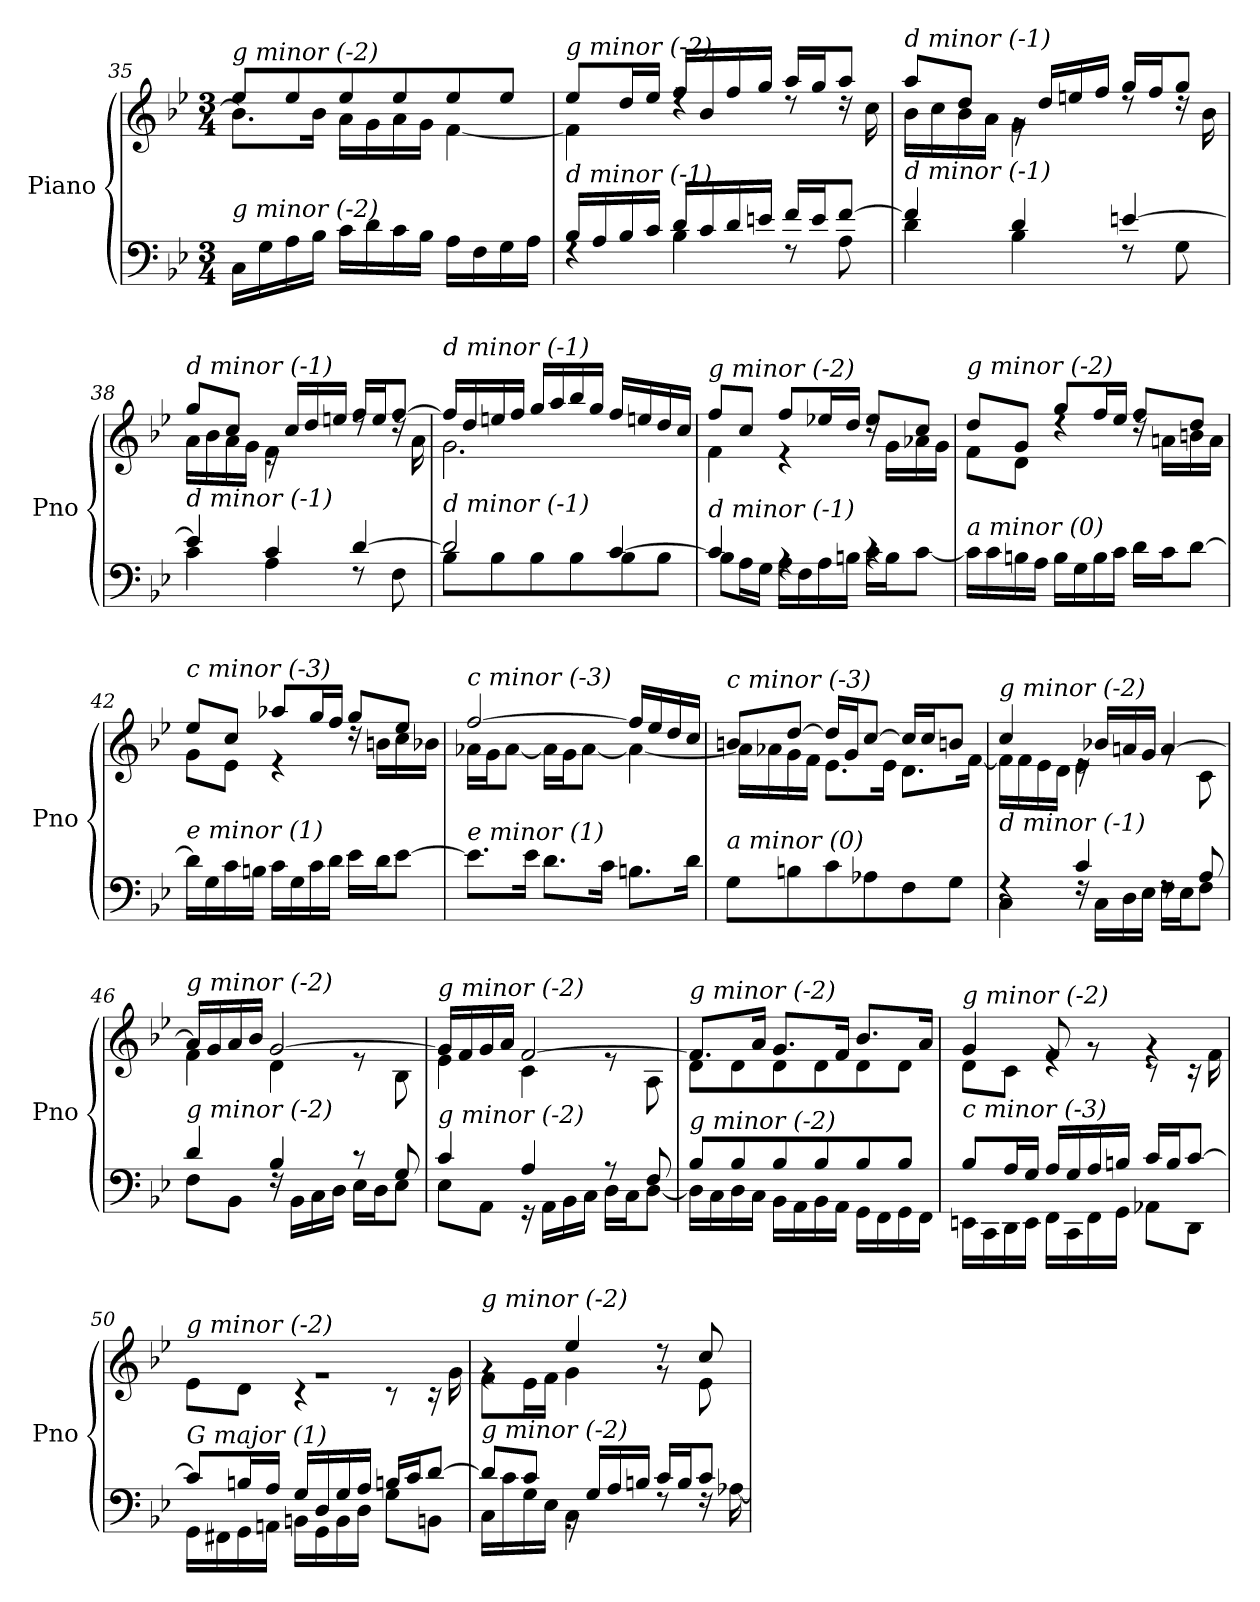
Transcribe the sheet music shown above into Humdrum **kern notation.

**kern	**kern
*part1	*part1
*staff2	*staff1
*I"Piano	*
*I'Pno	*
!!LO:LB:g=z
*clefF4	*clefG2
*k[b-e-]	*k[b-e-]
*M3/4	*M3/4
=35	=35
*	*^
!	!LO:TX:i:t=g minor (-2)	!
!LO:TX:i:t=g minor (-2)	!	!
16C\LL	8ee-/L	8.b-\L]
16G\	.	.
16A\	8ee-/	.
16B-\JJ	.	16b-\Jk
16c\LL	8ee-/	16a\LL
16d\	.	16g\
16c\	8ee-/	16a\
16B-\JJ	.	16g\JJ
16A\LL	8ee-/	[4f\
16F\	.	.
16G\	8ee-/J	.
16A\JJ	.	.
=36	=36	=36
*^	*	*
!	!	!LO:TX:i:t=g minor (-2)	!
!LO:TX:i:t=d minor (-1)	!	!	!
16B-/LL	4rF	8ee-/L	4f\]
16A/	.	.	.
16B-/	.	16dd/L	.
16c/JJ	.	16ee-/JJ	.
16d/LL	4B-\	16ff/LL	4rdd
16c/	.	16b-/	.
16d/	.	16ff/	.
16en/JJ	.	16gg/JJ	.
16f/LL	8rF	16aa/LL	8rdd
16e/J	.	16gg/J	.
[8f/J	8A\	8aa/J	16rdd
.	.	.	16cc\
=37	=37	=37	=37
!	!	!LO:TX:i:t=d minor (-1)	!
!LO:TX:i:t=d minor (-1)	!	!	!
4f/]	4d\	8aa/L	16b-\LL
.	.	.	16cc\
.	.	8dd/J	16b-\
.	.	.	16a\JJ
4d/	4B-\	16rg	4g\
.	.	16dd/LL	.
.	.	16een/	.
.	.	16ff/JJ	.
[4en/	8rF	16gg/LL	8rdd
.	.	16ff/J	.
.	8G\	8gg/J	16rdd
.	.	.	16b-\
=38	=38	=38	=38
!	!	!LO:TX:i:t=d minor (-1)	!
!LO:TX:i:t=d minor (-1)	!	!	!
4e/]	4c\	8gg/L	16a\LL
.	.	.	16b-\
.	.	8cc/J	16a\
.	.	.	16g\JJ
4c/	4A\	16re	4f\
.	.	16cc/LL	.
.	.	16dd/	.
.	.	16een/JJ	.
[4d/	8rF	16ff/LL	8rdd
.	.	16ee/J	.
.	8F\	[8ff/J	16rdd
.	.	.	16a\
!!LO:LB:g=z	!!
=39	=39	=39	=39
!	!	!LO:TX:i:t=d minor (-1)	!
!LO:TX:i:t=d minor (-1)	!	!	!
2d/]	8B-\L	16ff/LL]	2.g\
.	.	16dd/	.
.	8B-\	16een/	.
.	.	16ff/JJ	.
.	8B-\	16gg/LL	.
.	.	16aa/	.
.	8B-\	16bb-/	.
.	.	16gg/JJ	.
[4c/	8B-\	16ff/LL	.
.	.	16een/	.
.	8B-\J	16dd/	.
.	.	16cc/JJ	.
=40	=40	=40	=40
!	!	!LO:TX:i:t=g minor (-2)	!
!LO:TX:i:t=d minor (-1)	!	!	!
4c/]	8B-\L	8ff/L	4f\
.	16A\L	8cc/J	.
.	16G\JJ	.	.
4rA	16A\LL	8ff/L	4r
.	16F\	.	.
.	16A\	16ee-X/L	.
.	16Bn\JJ	16dd/JJ	.
4rc	16c\LL	8ee-/L	16rdd
.	16B\J	.	16g\LL
.	[8c\J	8cc/J	16a-X\
.	.	.	16g\JJ
*v	*v	*	*
=41	=41	=41
!	!LO:TX:i:t=g minor (-2)	!
!LO:TX:i:t=a minor (0)	!	!
16c\LL]	8dd/L	8f\L
16c\	.	.
16Bn\	8g/J	8d\J
16A\JJ	.	.
16B\LL	8gg/L	4rdd
16G\	.	.
16B\	16ff/L	.
16c\JJ	16ee-/JJ	.
16d\LL	8ff/L	16rdd
16c\J	.	16an\LL
[8d\J	8dd/J	16bn\
.	.	16a\JJ
!!LO:PB:g=z	!!
=42	=42	=42
!	!LO:TX:i:t=c minor (-3)	!
!LO:TX:i:t=e minor (1)	!	!
16d\LL]	8ee-/L	8g\L
16G\	.	.
16c\	8cc/J	8e-\J
16Bn\JJ	.	.
16c\LL	8aa-X/L	4r
16G\	.	.
16c\	16gg/L	.
16d\JJ	16ff/JJ	.
16e-\LL	8gg/L	16rdd
16d\J	.	16bn\LL
[8e-\J	8ee-/J	16cc\
.	.	16b-X\JJ
=43	=43	=43
!	!LO:TX:i:t=c minor (-3)	!
!LO:TX:i:t=e minor (1)	!	!
8.e-\L]	[2ff/	16a-X\LL
.	.	16g\J
.	.	[8a-\J
16e-\Jk	.	.
8.d\L	.	16a-\LL]
.	.	16g\J
.	.	[8a-\J
16c\Jk	.	.
8.Bn\L	16ff/LL]	4a-\_
.	16ee-/	.
.	16dd/	.
16d\Jk	16cc/JJ	.
=44	=44	=44
!	!LO:TX:i:t=c minor (-3)	!
!LO:TX:i:t=a minor (0)	!	!
8G\L	8bn/L	16a-\LL]
.	.	16a-X\
8Bn\	[8dd/J	16g\
.	.	16f\JJ
8c\	16dd/LL]	8.e-\L
.	16g/J	.
8A-X\	[8cc/J	.
.	.	16e-\Jk
8F\	16cc/LL]	8.d\L
.	16cc/J	.
8G\J	8bn/J	.
.	.	[16f\Jk
!!LO:LB:g=z	!!
=45	=45	=45
*^	*	*
!	!	!LO:TX:i:t=g minor (-2)	!
!LO:TX:i:t=d minor (-1)	!	!	!
4rF	4C\	4cc/	16f\LL]
.	.	.	16f\
.	.	.	16e-\
.	.	.	16d\JJ
4c/	16rF	16re	4e-\
.	16C\LL	16b-X/LL	.
.	16D\	16an/	.
.	16E-\JJ	16g/JJ	.
8rF	16F\LL	[4a/	8rg
.	16E-\J	.	.
8A/	8F\J	.	8c\
=46	=46	=46	=46
!	!	!LO:TX:i:t=g minor (-2)	!
!LO:TX:i:t=g minor (-2)	!	!	!
4d/	8F\L	16a/LL]	4f\
.	.	16g/	.
.	8BB-\J	16a/	.
.	.	16b-/JJ	.
4B-/	16rF	[2g/	4d\
.	16BB-\LL	.	.
.	16C\	.	.
.	16D\JJ	.	.
8r	16E-\LL	.	8re
.	16D\J	.	.
8G/	8E-\J	.	8B-\
=47	=47	=47	=47
!	!	!LO:TX:i:t=g minor (-2)	!
!LO:TX:i:t=g minor (-2)	!	!	!
4c/	8E-\L	16g/LL]	4e-\
.	.	16f/	.
.	8AA\J	16g/	.
.	.	16a/JJ	.
4A/	16r	[2f/	4c\
.	16AA\LL	.	.
.	16BB-\	.	.
.	16C\JJ	.	.
8r	16D\LL	.	8re
.	16C\J	.	.
8F/	[8D\J	.	8A\
!!LO:LB:g=z	!!
=48	=48	=48	=48
!	!	!LO:TX:i:t=g minor (-2)	!
!LO:TX:i:t=g minor (-2)	!	!	!
8B-/L	16D\LL]	8.f/L]	8d\L
.	16C\	.	.
8B-/	16D\	.	8d\
.	16C\JJ	16a/Jk	.
8B-/	16BB-\LL	8.g/L	8d\
.	16AA\	.	.
8B-/	16BB-\	.	8d\
.	16AA\JJ	16f/Jk	.
8B-/	16GG\LL	8.b-/L	8d\
.	16FF\	.	.
8B-/J	16GG\	.	8d\J
.	16FF\JJ	16a/Jk	.
=49	=49	=49	=49
!	!	!LO:TX:i:t=g minor (-2)	!
!LO:TX:i:t=c minor (-3)	!	!	!
8B-/L	16EEn\LL	4g/	8d\L
.	16CC\	.	.
16A/L	16DD\	.	8c\J
16G/JJ	16EE\JJ	.	.
16A/LL	16FF\LL	8f/	4re
16G/	16CC\	.	.
16A/	16FF\	8rg	.
16Bn/JJ	16GG\JJ	.	.
16c/LL	8AA-X\L	4rg	8r
16B/J	.	.	.
[8c/J	8DD\J	.	16r
.	.	.	16f\
=50	=50	=50	=50
!	!	!LO:TX:i:t=g minor (-2)	!
!LO:TX:i:t=G major (1)	!	!	!
8c/L]	16GG\LL	2.rg	8e-\L
.	16FF#X\	.	.
16Bn/L	16GG\	.	8d\J
16A/JJ	16AAn\JJ	.	.
16G/LL	16BBn\LL	.	4r
16D/	16GG\	.	.
16G/	16BB\	.	.
16A/JJ	16D\JJ	.	.
16Bn/LL	8G\L	.	8r
16c/J	.	.	.
[8d/J	8BBn\J	.	16r
.	.	.	16g\
!!LO:LB:g=z	!!
=51	=51	=51	=51
!	!	!LO:TX:i:t=g minor (-2)	!
!LO:TX:i:t=g minor (-2)	!	!	!
8d/L]	16C\LL	4rg	8f\L
.	16c\	.	.
8c/J	16G\	.	16e-\L
.	16E-\JJ	.	16f\JJ
16rBB	4C\	4ee-/	4g\
16G/LL	.	.	.
16A/	.	.	.
16Bn/JJ	.	.	.
16c/LL	8rF	8rg	8rdd
16B/J	.	.	.
8c/J	16rF	8cc/	8e-\
.	[16A-X\	.	.
*v	*v	*	*
*	*v	*v
=	=
*-	*-
